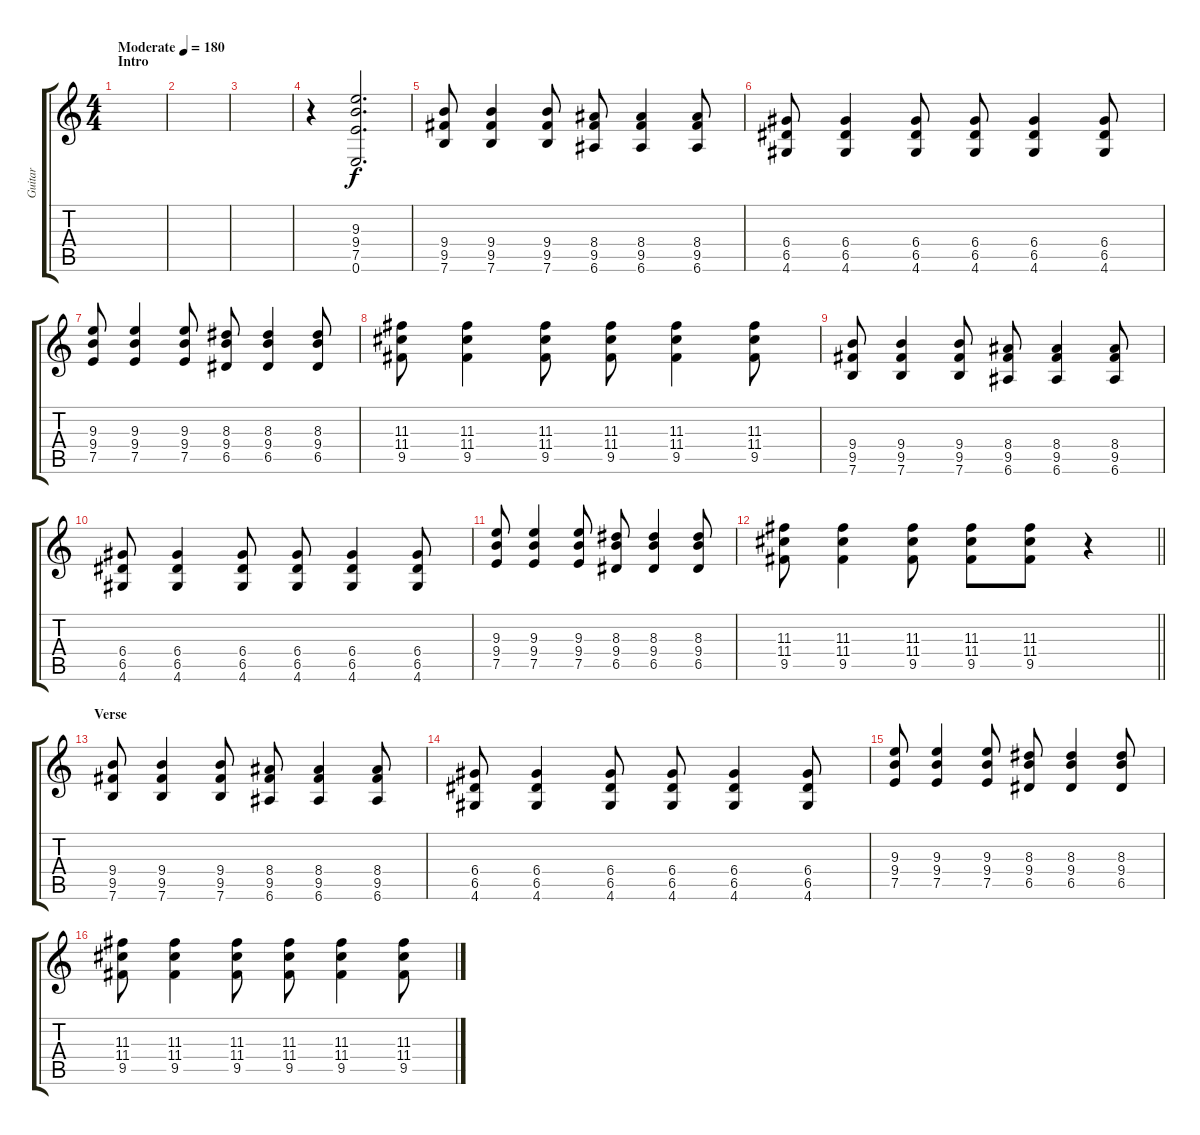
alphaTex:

\track ("Guitar" "Guitar") {instrument distortionguitar}
\staff {score tabs}
\tuning (E4 B3 G3 D3 A2 E2) {hide}
\ts (4 4)
\section ("" "Intro")
\tempo (180 "Moderate")
\clef g2
\ks c
|
|
|
r.4{instrument reversecymbal} (9.3 9.4 7.5 0.6).2{d} |
(9.4 9.5 7.6).8{instrument distortionguitar} (9.4 9.5 7.6).4 (9.4 9.5 7.6).8 (8.4 9.5 6.6).8 (8.4 9.5 6.6).4 (8.4 9.5 6.6).8 |
(6.4 6.5 4.6).8 (6.4 6.5 4.6).4 (6.4 6.5 4.6).8 (6.4 6.5 4.6).8 (6.4 6.5 4.6).4 (6.4 6.5 4.6).8 |
(9.3 9.4 7.5).8 (9.3 9.4 7.5).4 (9.3 9.4 7.5).8 (8.3 9.4 6.5).8 (8.3 9.4 6.5).4 (8.3 9.4 6.5).8 |
(11.3 11.4 9.5).8 (11.3 11.4 9.5).4 (11.3 11.4 9.5).8 (11.3 11.4 9.5).8 (11.3 11.4 9.5).4 (11.3 11.4 9.5).8 |
(9.4 9.5 7.6).8 (9.4 9.5 7.6).4 (9.4 9.5 7.6).8 (8.4 9.5 6.6).8 (8.4 9.5 6.6).4 (8.4 9.5 6.6).8 |
(6.4 6.5 4.6).8 (6.4 6.5 4.6).4 (6.4 6.5 4.6).8 (6.4 6.5 4.6).8 (6.4 6.5 4.6).4 (6.4 6.5 4.6).8 |
(9.3 9.4 7.5).8 (9.3 9.4 7.5).4 (9.3 9.4 7.5).8 (8.3 9.4 6.5).8 (8.3 9.4 6.5).4 (8.3 9.4 6.5).8 |
\barLineRight lightlight
(11.3 11.4 9.5).8 (11.3 11.4 9.5).4 (11.3 11.4 9.5).8 (11.3 11.4 9.5).8 (11.3 11.4 9.5).8 r.4 |
\section ("" "Verse")
(9.4 9.5 7.6).8 (9.4 9.5 7.6).4 (9.4 9.5 7.6).8 (8.4 9.5 6.6).8 (8.4 9.5 6.6).4 (8.4 9.5 6.6).8 |
(6.4 6.5 4.6).8 (6.4 6.5 4.6).4 (6.4 6.5 4.6).8 (6.4 6.5 4.6).8 (6.4 6.5 4.6).4 (6.4 6.5 4.6).8 |
(9.3 9.4 7.5).8 (9.3 9.4 7.5).4 (9.3 9.4 7.5).8 (8.3 9.4 6.5).8 (8.3 9.4 6.5).4 (8.3 9.4 6.5).8 |
(11.3 11.4 9.5).8 (11.3 11.4 9.5).4 (11.3 11.4 9.5).8 (11.3 11.4 9.5).8 (11.3 11.4 9.5).4 (11.3 11.4 9.5).8
